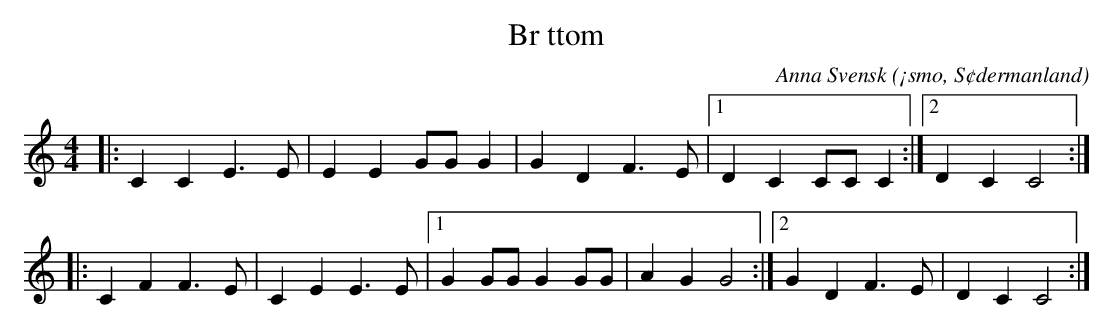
X:1
T:Br ttom
C:Anna Svensk
O:¡smo, S¢dermanland
M:4/4
L:1/8
K:C
|: C2C2 E3E | E2E2 GGG2 | G2D2 F3E  |1 D2C2 CCC2 :|2 D2C2 C4 :|
|: C2F2 F3E | C2E2 E3E  |1 G2GG G2GG | A2G2 G4    :|2 G2D2 F3E | D2C2 C4 :|
